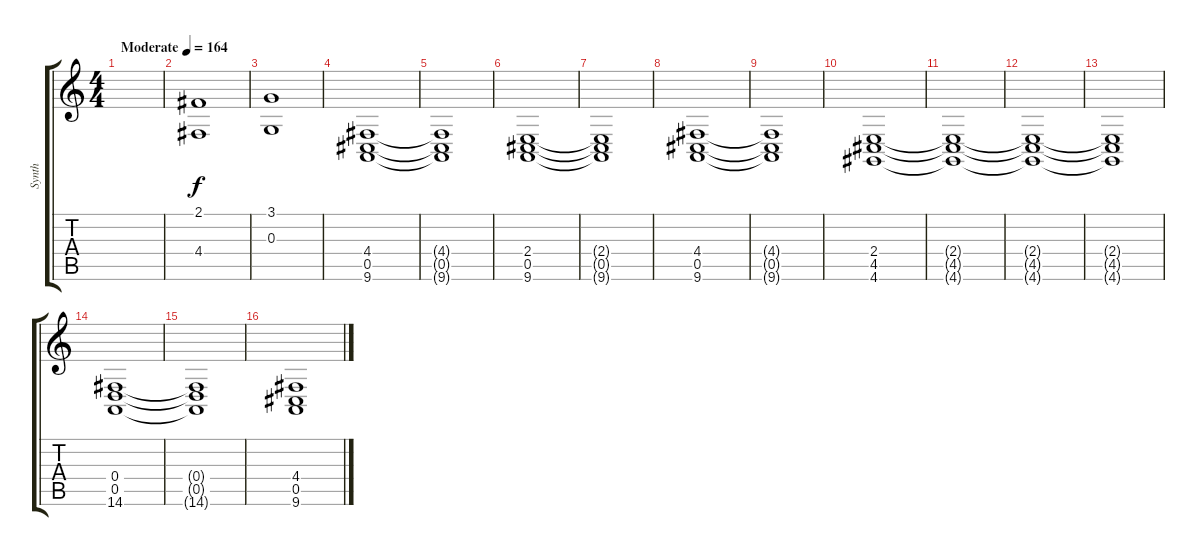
\track ("Synth" "Synth") {instrument synthstrings1}
\staff {score tabs}
\tuning (E4 B3 G3 D3 A2 E2) {hide}
\ts (4 4)
\tempo (164 "Moderate")
\clef g2
\ks c
|
(2.1 4.4).1 |
(3.1 0.3).1 |
(4.4 0.5 9.6).1 |
(4.4{t} 0.5{t} 9.6{t}).1 |
(2.4 0.5 9.6).1 |
(2.4{t} 0.5{t} 9.6{t}).1 |
(4.4 0.5 9.6).1 |
(4.4{t} 0.5{t} 9.6{t}).1 |
(2.4 4.5 4.6).1 |
(2.4{t} 4.5{t} 4.6{t}).1 |
(2.4{t} 4.5{t} 4.6{t}).1 |
(2.4{t} 4.5{t} 4.6{t}).1 |
(0.4 0.5 14.6).1 |
(0.4{t} 0.5{t} 14.6{t}).1 |
(4.4 0.5 9.6).1
